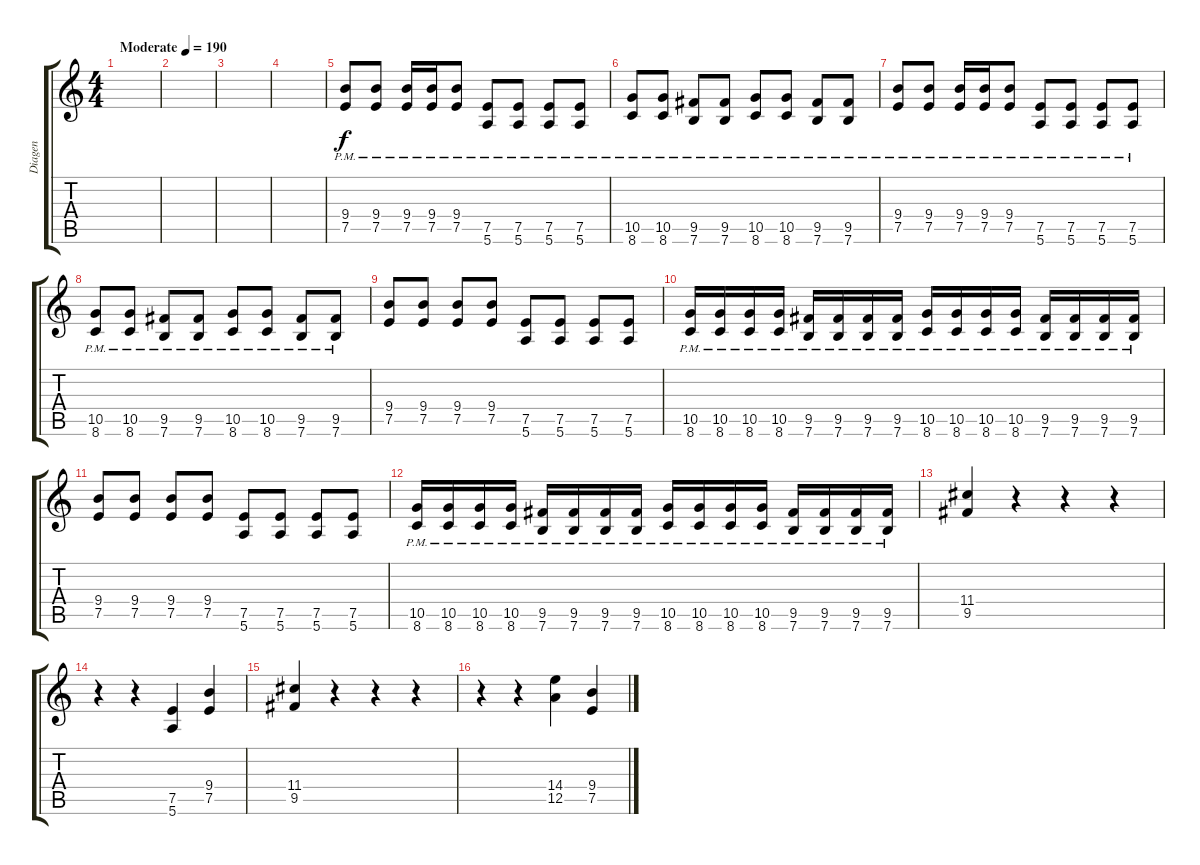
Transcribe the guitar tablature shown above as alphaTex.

\track ("Diagen" "Diagen") {instrument overdrivenguitar}
\staff {score tabs}
\tuning (E4 B3 G3 D3 A2 E2) {hide}
\ts (4 4)
\tempo (190 "Moderate")
\clef g2
\ks c
|
|
|
|
(9.4{pm} 7.5{pm}).8 (9.4{pm} 7.5{pm}).8 (9.4{pm} 7.5{pm}).16 (9.4{pm} 7.5{pm}).16 (9.4{pm} 7.5{pm}).8 (7.5{pm} 5.6{pm}).8 (7.5{pm} 5.6{pm}).8 (7.5{pm} 5.6{pm}).8 (7.5{pm} 5.6{pm}).8 |
(10.5{pm} 8.6{pm}).8 (10.5{pm} 8.6{pm}).8 (9.5{pm} 7.6{pm}).8 (9.5{pm} 7.6{pm}).8 (10.5{pm} 8.6{pm}).8 (10.5{pm} 8.6{pm}).8 (9.5{pm} 7.6{pm}).8 (9.5{pm} 7.6{pm}).8 |
(9.4{pm} 7.5{pm}).8 (9.4{pm} 7.5{pm}).8 (9.4{pm} 7.5{pm}).16 (9.4{pm} 7.5{pm}).16 (9.4{pm} 7.5{pm}).8 (7.5{pm} 5.6{pm}).8 (7.5{pm} 5.6{pm}).8 (7.5{pm} 5.6{pm}).8 (7.5{pm} 5.6{pm}).8 |
(10.5{pm} 8.6{pm}).8 (10.5{pm} 8.6{pm}).8 (9.5{pm} 7.6{pm}).8 (9.5{pm} 7.6{pm}).8 (10.5{pm} 8.6{pm}).8 (10.5{pm} 8.6{pm}).8 (9.5{pm} 7.6{pm}).8 (9.5{pm} 7.6{pm}).8 |
(9.4 7.5).8 (9.4 7.5).8 (9.4 7.5).8 (9.4 7.5).8 (7.5 5.6).8 (7.5 5.6).8 (7.5 5.6).8 (7.5 5.6).8 |
(10.5{pm} 8.6{pm}).16 (10.5{pm} 8.6{pm}).16 (10.5{pm} 8.6{pm}).16 (10.5{pm} 8.6{pm}).16 (9.5{pm} 7.6{pm}).16 (9.5{pm} 7.6{pm}).16 (9.5{pm} 7.6{pm}).16 (9.5{pm} 7.6{pm}).16 (10.5{pm} 8.6{pm}).16 (10.5{pm} 8.6{pm}).16 (10.5{pm} 8.6{pm}).16 (10.5{pm} 8.6{pm}).16 (9.5{pm} 7.6{pm}).16 (9.5{pm} 7.6{pm}).16 (9.5{pm} 7.6{pm}).16 (9.5{pm} 7.6{pm}).16 |
(9.4 7.5).8 (9.4 7.5).8 (9.4 7.5).8 (9.4 7.5).8 (7.5 5.6).8 (7.5 5.6).8 (7.5 5.6).8 (7.5 5.6).8 |
(10.5{pm} 8.6{pm}).16 (10.5{pm} 8.6{pm}).16 (10.5{pm} 8.6{pm}).16 (10.5{pm} 8.6{pm}).16 (9.5{pm} 7.6{pm}).16 (9.5{pm} 7.6{pm}).16 (9.5{pm} 7.6{pm}).16 (9.5{pm} 7.6{pm}).16 (10.5{pm} 8.6{pm}).16 (10.5{pm} 8.6{pm}).16 (10.5{pm} 8.6{pm}).16 (10.5{pm} 8.6{pm}).16 (9.5{pm} 7.6{pm}).16 (9.5{pm} 7.6{pm}).16 (9.5{pm} 7.6{pm}).16 (9.5{pm} 7.6{pm}).16 |
(11.4 9.5).4 r.4 r.4 r.4 |
r.4 r.4 (7.5 5.6).4 (9.4 7.5).4 |
(11.4 9.5).4 r.4 r.4 r.4 |
r.4 r.4 (14.4 12.5).4 (9.4 7.5).4
